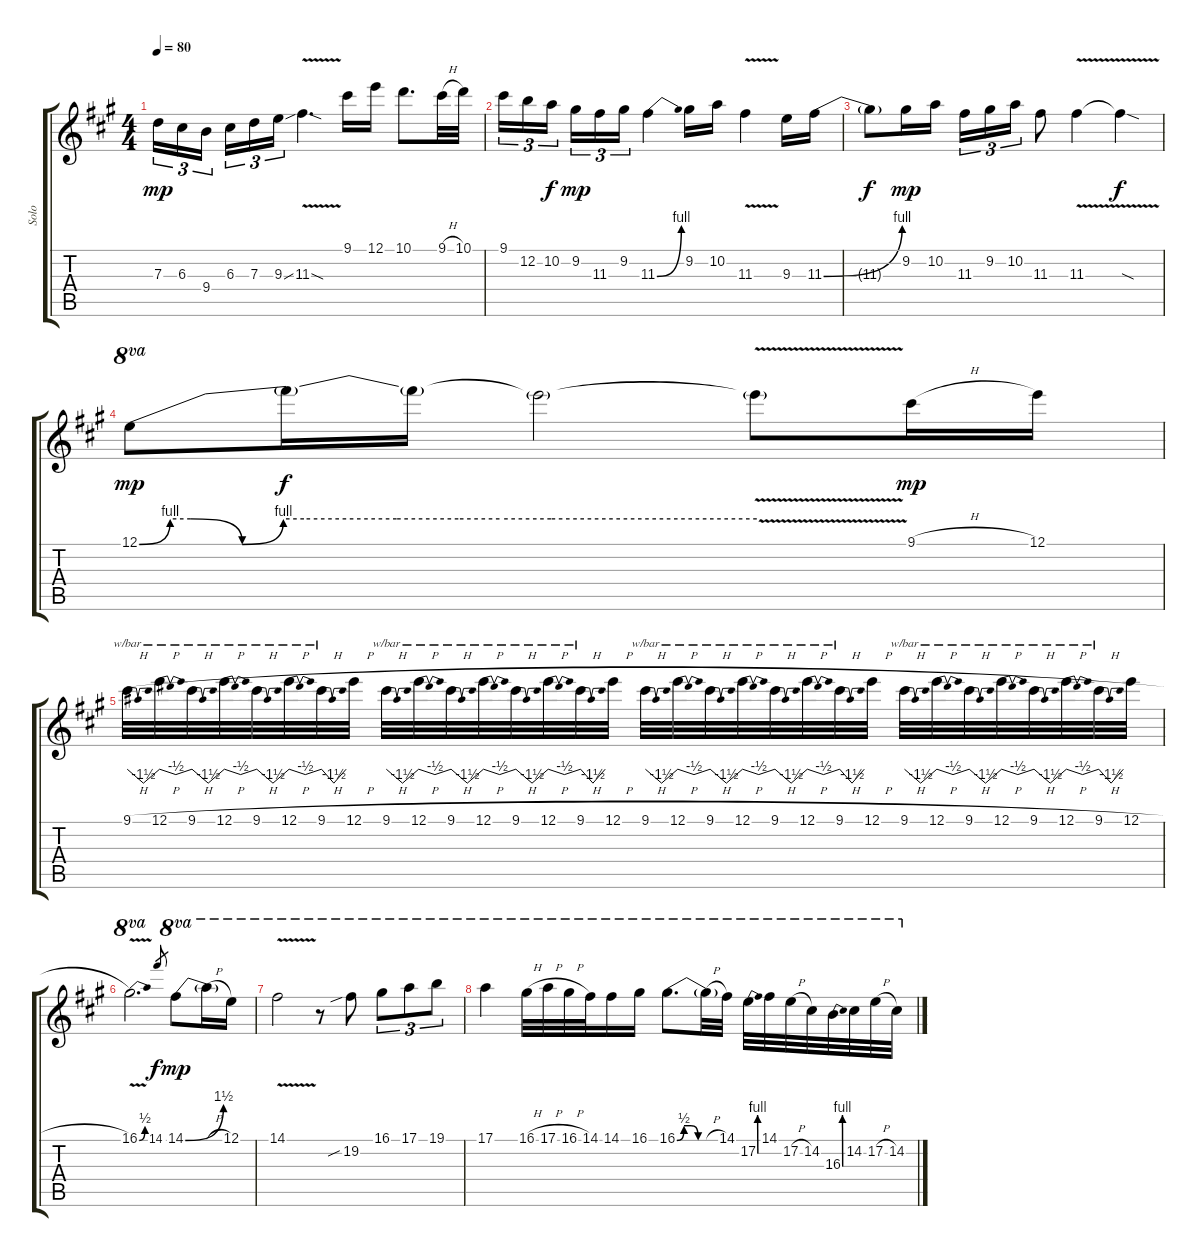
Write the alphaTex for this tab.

\track ("Solo" "Solo") {instrument distortionguitar}
\staff {score tabs}
\tuning (E4 B3 G3 D3 A2 E2) {hide}
\ts (4 4)
\tempo 80
\clef g2
\ks a
7.3.16{tu (3 2) dy mp} 6.3.16{tu (3 2)} 9.4.16{tu (3 2) beam splitsecondary} 6.3.16{tu (3 2) beam merge} 7.3.16{tu (3 2)} 9.3{ss}.16{tu (3 2)} 11.3{v sod}.4{d} 9.1.16 12.1.16 10.1.8{d beam merge} 9.1{h}.32 10.1.32 |
9.1.16{tu (3 2)} 12.2.16{tu (3 2)} 10.2.16{tu (3 2) dy f beam splitsecondary} 9.2.16{tu (3 2) dy mp} 11.3.16{tu (3 2)} 9.2.16{tu (3 2)} 11.3{be (bend 0 0 60 4)}.4 9.2.16 10.2.16 11.3{v}.4 9.3.16 11.3{be (bend 0 0 60 4)}.16 |
11.3{t}.8{dy f} 9.2.16{dy mp} 10.2.16 11.3.16{tu (3 2)} 9.2.16{tu (3 2)} 10.2.16{tu (3 2)} 11.3.8 11.3{v}.4 11.3{sod t}.4{dy f} |
12.1{be (custom 0 0 3 4 5 4 10 0 14 4 16 4 18 4 25 4 31 4 35 4 40 4 60 4)}.8{ot 8va dy mp} 12.1{t}.16{dy f} 12.1{t}.16 12.1{t}.2 12.1{v t}.8 9.1{h}.16{dy mp} 12.1.16 |
9.1{h}.32{tbe (dip default 0 0 30 -6 60 0)} 12.1{h}.32{tbe (dip default 0 0 30 -2 60 0)} 9.1{h}.32{tbe (dip default 0 0 30 -6 60 0)} 12.1{h}.32{tbe (dip default 0 0 30 -2 60 0)} 9.1{h}.32{tbe (dip default 0 0 30 -6 60 0)} 12.1{h}.32{tbe (dip default 0 0 30 -2 60 0)} 9.1{h}.32{tbe (dip default 0 0 30 -6 60 0)} 12.1{h}.32 9.1{h}.32{tbe (dip default 0 0 30 -6 60 0)} 12.1{h}.32{tbe (dip default 0 0 30 -2 60 0)} 9.1{h}.32{tbe (dip default 0 0 30 -6 60 0)} 12.1{h}.32{tbe (dip default 0 0 30 -2 60 0)} 9.1{h}.32{tbe (dip default 0 0 30 -6 60 0)} 12.1{h}.32{tbe (dip default 0 0 30 -2 60 0)} 9.1{h}.32{tbe (dip default 0 0 30 -6 60 0)} 12.1{h}.32 9.1{h}.32{tbe (dip default 0 0 30 -6 60 0)} 12.1{h}.32{tbe (dip default 0 0 30 -2 60 0)} 9.1{h}.32{tbe (dip default 0 0 30 -6 60 0)} 12.1{h}.32{tbe (dip default 0 0 30 -2 60 0)} 9.1{h}.32{tbe (dip default 0 0 30 -6 60 0)} 12.1{h}.32{tbe (dip default 0 0 30 -2 60 0)} 9.1{h}.32{tbe (dip default 0 0 30 -6 60 0)} 12.1{h}.32 9.1{h}.32{tbe (dip default 0 0 30 -6 60 0)} 12.1{h}.32{tbe (dip default 0 0 30 -2 60 0)} 9.1{h}.32{tbe (dip default 0 0 30 -6 60 0)} 12.1{h}.32{tbe (dip default 0 0 30 -2 60 0)} 9.1{h}.32{tbe (dip default 0 0 30 -6 60 0)} 12.1{h}.32{tbe (dip default 0 0 30 -2 60 0)} 9.1{h}.32{tbe (dip default 0 0 30 -6 60 0)} 12.1{h}.32 |
16.1{be (bend 0 0 60 2) v}.2{d ot 8va} 14.1.8{gr dy f} 14.1{be (bend 0 0 60 6)}.8{ot 8va dy mp} 14.1{h t}.16{ot 8va} 12.1.16{ot 8va} |
14.1{v}.2{ot 8va} r.8{ot 8va} 19.2{sib}.8{ot 8va} 16.1.8{tu (3 2) ot 8va} 17.1.8{tu (3 2) ot 8va} 19.1.8{tu (3 2) ot 8va} |
17.1.4{ot 8va} 16.1{h}.32{ot 8va} 17.1{h}.32{ot 8va} 16.1{h}.32{ot 8va} 14.1.32{ot 8va} 14.1.16{ot 8va} 16.1.16{ot 8va} 16.1{be (custom 0 0 10 2 20 2 30 0 60 0)}.8{d ot 8va} 16.1{h t}.32{ot 8va} 14.1.32{ot 8va} 17.2{be (bend 0 0 60 4)}.32{ot 8va} 14.1.32{ot 8va} 17.2{h}.32{ot 8va} 14.2.32{ot 8va} 16.3{be (bend 0 0 60 4)}.32{ot 8va} 14.2.32{ot 8va} 17.2{h}.32{ot 8va} 14.2.32{ot 8va}
